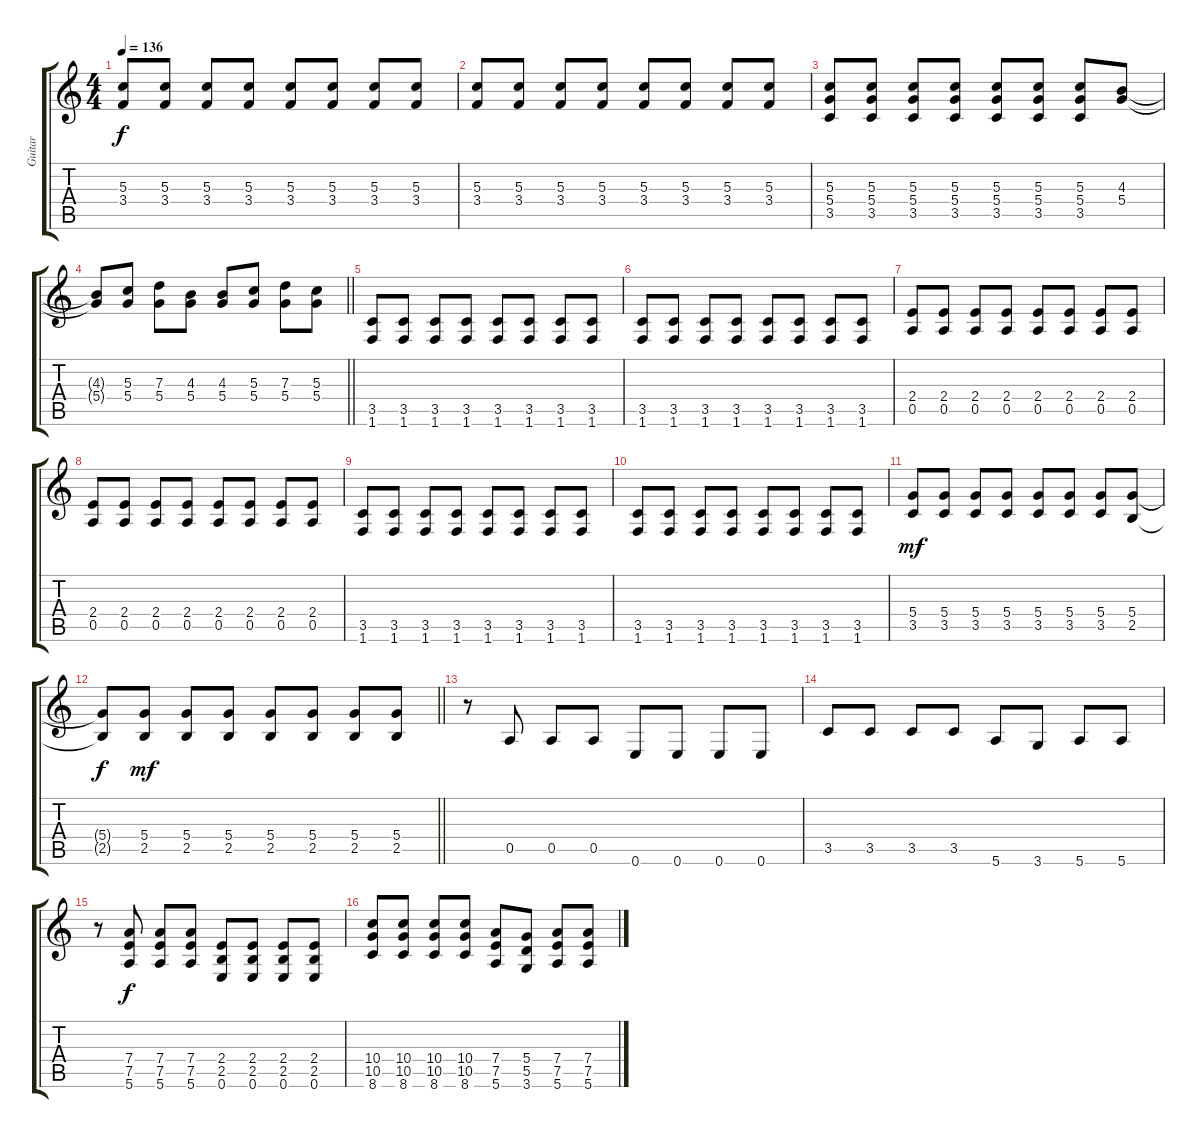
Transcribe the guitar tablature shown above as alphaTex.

\track ("Guitar" "Guitar") {instrument overdrivenguitar}
\staff {score tabs}
\tuning (E4 B3 G3 D3 A2 E2) {hide}
\ts (4 4)
\tempo 136
\clef g2
\ks c
(5.3 3.4).8{dy f} (5.3 3.4).8 (5.3 3.4).8 (5.3 3.4).8 (5.3 3.4).8 (5.3 3.4).8 (5.3 3.4).8 (5.3 3.4).8 |
(5.3 3.4).8 (5.3 3.4).8 (5.3 3.4).8 (5.3 3.4).8 (5.3 3.4).8 (5.3 3.4).8 (5.3 3.4).8 (5.3 3.4).8 |
(5.3 5.4 3.5).8 (5.3 5.4 3.5).8 (5.3 5.4 3.5).8 (5.3 5.4 3.5).8 (5.3 5.4 3.5).8 (5.3 5.4 3.5).8 (5.3 5.4 3.5).8 (4.3 5.4).8 |
\barLineRight lightlight
(4.3{t} 5.4{t}).8 (5.3 5.4).8 (7.3 5.4).8 (4.3 5.4).8 (4.3 5.4).8 (5.3 5.4).8 (7.3 5.4).8 (5.3 5.4).8 |
\section ("" "")
(3.5 1.6).8 (3.5 1.6).8 (3.5 1.6).8 (3.5 1.6).8 (3.5 1.6).8 (3.5 1.6).8 (3.5 1.6).8 (3.5 1.6).8 |
(3.5 1.6).8 (3.5 1.6).8 (3.5 1.6).8 (3.5 1.6).8 (3.5 1.6).8 (3.5 1.6).8 (3.5 1.6).8 (3.5 1.6).8 |
(2.4 0.5).8 (2.4 0.5).8 (2.4 0.5).8 (2.4 0.5).8 (2.4 0.5).8 (2.4 0.5).8 (2.4 0.5).8 (2.4 0.5).8 |
(2.4 0.5).8 (2.4 0.5).8 (2.4 0.5).8 (2.4 0.5).8 (2.4 0.5).8 (2.4 0.5).8 (2.4 0.5).8 (2.4 0.5).8 |
(3.5 1.6).8 (3.5 1.6).8 (3.5 1.6).8 (3.5 1.6).8 (3.5 1.6).8 (3.5 1.6).8 (3.5 1.6).8 (3.5 1.6).8 |
(3.5 1.6).8 (3.5 1.6).8 (3.5 1.6).8 (3.5 1.6).8 (3.5 1.6).8 (3.5 1.6).8 (3.5 1.6).8 (3.5 1.6).8 |
(5.4 3.5).8{dy mf} (5.4 3.5).8 (5.4 3.5).8 (5.4 3.5).8 (5.4 3.5).8 (5.4 3.5).8 (5.4 3.5).8 (5.4 2.5).8 |
\barLineRight lightlight
(5.4{t} 2.5{t}).8{dy f} (5.4 2.5).8{dy mf} (5.4 2.5).8 (5.4 2.5).8 (5.4 2.5).8 (5.4 2.5).8 (5.4 2.5).8 (5.4 2.5).8 |
\section ("" "")
r.8 0.5.8 0.5.8 0.5.8 0.6.8 0.6.8 0.6.8 0.6.8 |
3.5.8 3.5.8 3.5.8 3.5.8 5.6.8 3.6.8 5.6.8 5.6.8 |
r.8 (7.4 7.5 5.6).8{dy f} (7.4 7.5 5.6).8 (7.4 7.5 5.6).8 (2.4 2.5 0.6).8 (2.4 2.5 0.6).8 (2.4 2.5 0.6).8 (2.4 2.5 0.6).8 |
(10.4 10.5 8.6).8 (10.4 10.5 8.6).8 (10.4 10.5 8.6).8 (10.4 10.5 8.6).8 (7.4 7.5 5.6).8 (5.4 5.5 3.6).8 (7.4 7.5 5.6).8 (7.4 7.5 5.6).8
